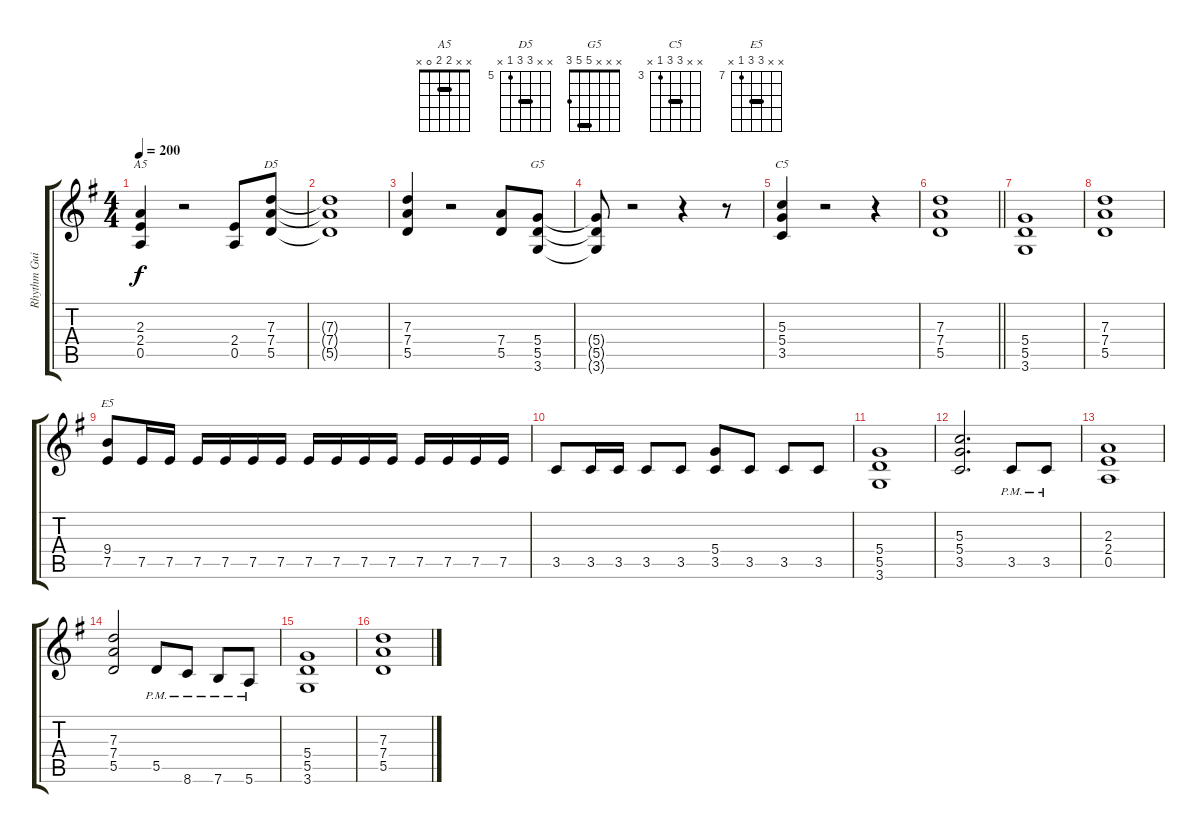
\track ("Rhythm Guitar B" "Rhythm Gui") {instrument distortionguitar}
\staff {score tabs}
\tuning (E4 B3 G3 D3 A2 E2) {hide}
\chord ("A5" x x 2 2 0 x) {barre 2}
\chord ("D5" x x 7 7 5 x) {firstfret 5 barre 7}
\chord ("G5" x x x 5 5 3) {barre 5}
\chord ("C5" x x 5 5 3 x) {firstfret 3 barre 5}
\chord ("E5" x x 9 9 7 x) {firstfret 7 barre 9}
\ts (4 4)
\tempo 200
\clef g2
\ks g
(2.3 2.4 0.5).4{ch "A5" dy f} r.2 (2.4 0.5).8 (7.3 7.4 5.5).8{ch "D5"} |
(7.3{t} 7.4{t} 5.5{t}).1 |
(7.3 7.4 5.5).4 r.2 (7.4 5.5).8 (5.4 5.5 3.6).8{ch "G5"} |
(5.4{t} 5.5{t} 3.6{t}).8 r.2 r.4 r.8 |
(5.3 5.4 3.5).4{ch "C5"} r.2 r.4 |
\barLineRight lightlight
(7.3 7.4 5.5).1 |
\section ("" "")
(5.4 5.5 3.6).1 |
(7.3 7.4 5.5).1 |
(9.4 7.5).8{ch "E5"} 7.5.16 7.5.16 7.5.16 7.5.16 7.5.16 7.5.16 7.5.16 7.5.16 7.5.16 7.5.16 7.5.16 7.5.16 7.5.16 7.5.16 |
3.5.8 3.5.16 3.5.16 3.5.8 3.5.8 (5.4 3.5).8 3.5.8 3.5.8 3.5.8 |
(5.4 5.5 3.6).1 |
(5.3 5.4 3.5).2{d} 3.5{pm}.8 3.5{pm}.8 |
(2.3 2.4 0.5).1 |
(7.3 7.4 5.5).2 5.5{pm}.8 8.6{pm}.8 7.6{pm}.8 5.6{pm}.8 |
(5.4 5.5 3.6).1 |
(7.3 7.4 5.5).1
